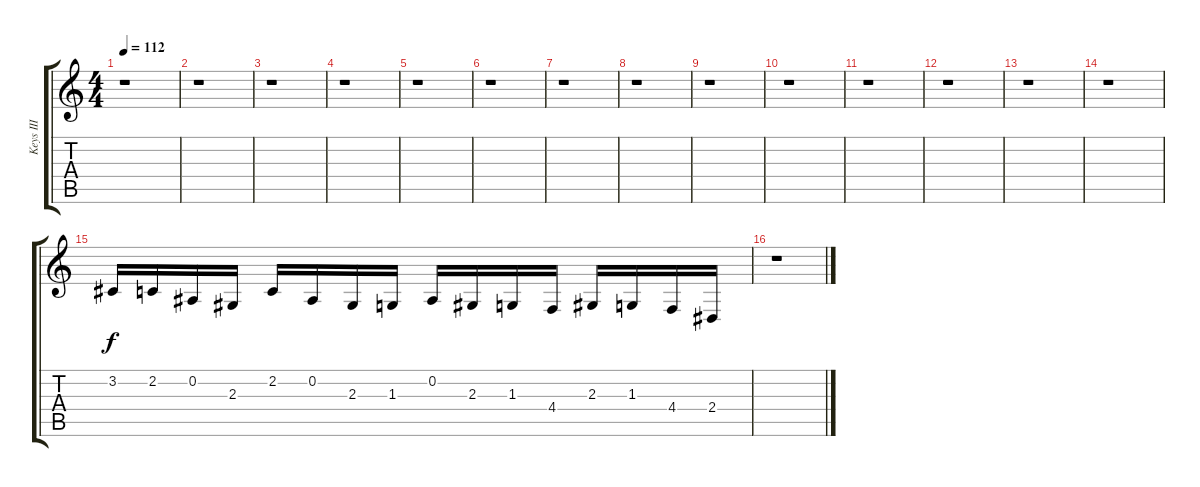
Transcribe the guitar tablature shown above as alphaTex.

\track ("Keys III" "Keys III") {instrument pad3polysynth}
\staff {score tabs}
\tuning (Eb4 Bb3 Gb3 Db3 Ab2 Eb2) {hide}
\ts (4 4)
\tempo 112
\clef g2
\ks c
r.1{dy f} |
r.1 |
r.1 |
r.1 |
r.1 |
r.1 |
r.1 |
r.1 |
r.1 |
r.1 |
r.1 |
r.1 |
r.1 |
r.1 |
3.2.16{instrument rockorgan} 2.2.16 0.2.16 2.3.16 2.2.16 0.2.16 2.3.16 1.3.16 0.2.16 2.3.16 1.3.16 4.4.16 2.3.16 1.3.16 4.4.16 2.4.16 |
r.1
